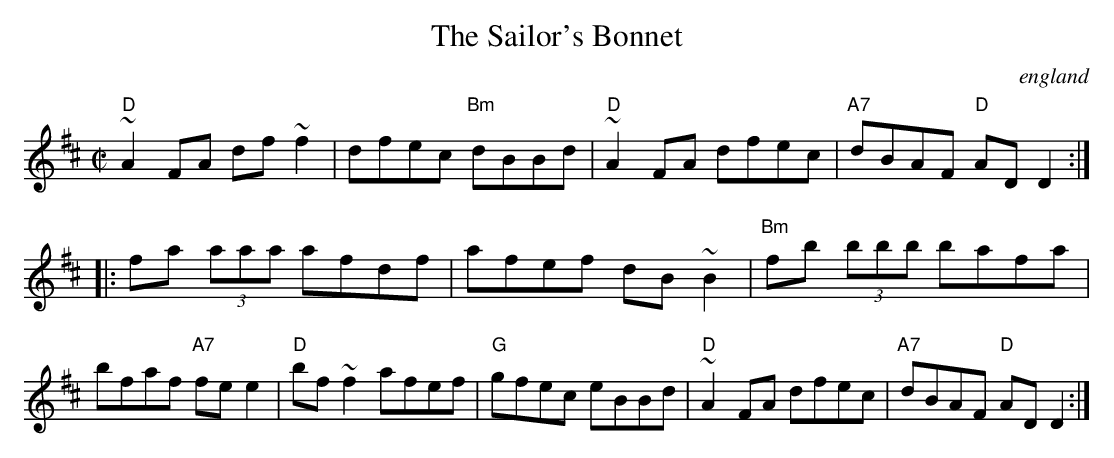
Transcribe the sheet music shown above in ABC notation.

X:1
T:Sailor's Bonnet, The
O:england
M:C|
K:D
"D"~A2FA df~f2|dfec "Bm"dBBd|"D"~A2FA dfec|"A7"dBAF "D"ADD2::\
fa (3aaa afdf|afef dB~B2|"Bm"fb (3bbb bafa|bfaf "A7"fee2|\
"D"bf~f2 afef|"G"gfec eBBd|"D"~A2FA dfec|"A7"dBAF "D"ADD2:|
